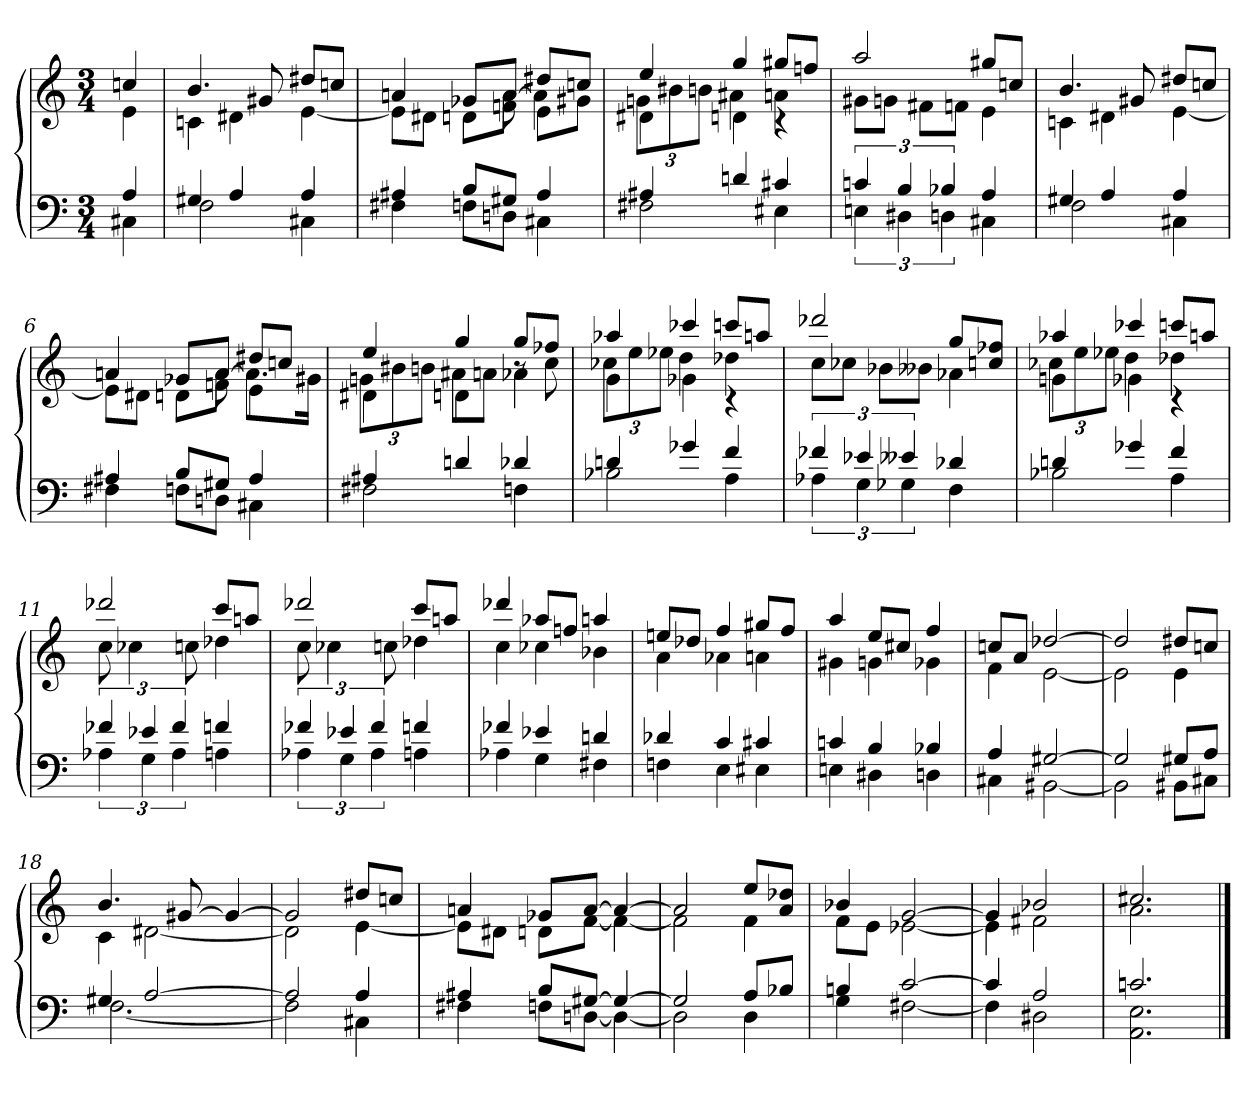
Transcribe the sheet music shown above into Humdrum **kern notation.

**kern	**kern
*part1	*part1
*staff2	*staff1
*clefF4	*clefG2
*k[]	*k[]
*M3/4	*M3/4
=	=
*^	*^
4A	4C#X	4ccn	4e
=1	=1	=1	=1
4G#X	2F	4.b	4cn
4A	.	.	4d#X
.	.	8g#X	.
4A	4C#X	8dd#XL	[4e
.	.	8ccnJ	.
=2	=2	=2	=2
*	*	*	*^
4A#X	4F#X	4an	8eL]	4ryy
.	.	.	8d#XJ	.
8BL	8FnL	8g-XL	8dnL	8ryy
8G#XJ	8DnJ	8aJ	8fnJ	[8a\
4A#	4C#X	8dd#XL	8eL	4a\]
.	.	8ccnJ	8g#XJ	.
=3	=3	=3	=3	=3
4A#X	2F#X	4ee	4d#X	12gn\L
.	.	.	.	12b#X\
.	.	.	.	12bn\J
4dn	.	4gg	4dn	4a#X\
4c#X	4E#X	8gg#XL	4rc	4an\
.	.	8ffnJ	.	.
*	*	*	*v	*v
=4	=4	=4	=4
6cn	6En	2aa	8g#XL
.	.	.	8gnJ
6B	6D#X	.	.
.	.	.	8f#XL
6B-X	6Dn	.	.
.	.	.	8fnJ
4A	4C#X	8gg#XL	4e
.	.	8ccnJ	.
=5	=5	=5	=5
4G#X	2F	4.b	4cn
4A	.	.	4d#X
.	.	8g#X	.
4A	4C#X	8dd#XL	[4e
.	.	8ccnJ	.
=6	=6	=6	=6
*	*	*	*^
4A#X	4F#X	4an	8eL]	4ryy
.	.	.	8d#XJ	.
8BL	8FnL	8g-XL	8dnL	8ryy
8G#XJ	8DnJ	8aJ	8fnJ	[8a\
4A#	4C#X	8dd#XL	4e	8.a\L]
.	.	8ccnJ	.	.
.	.	.	.	16g#X\Jk
=7	=7	=7	=7	=7
4A#X	2F#X	4ee	4d#X	12gn\L
.	.	.	.	12b#X\
.	.	.	.	12bn\J
4dn	.	4gg	4dn	8a#X\L
.	.	.	.	8an\J
4d-X	4Fn	8ggL	4a-X	8r
.	.	8ff-XJ	.	8cc\
=8	=8	=8	=8	=8
4dn	2B-X	4aa-X	4g	12cc-X\L
.	.	.	.	12ee\
.	.	.	.	12ee-X\J
4g-X	.	4ccc-X	4g-X	4dd\
4f	4A	8cccnL	4rc	4dd-X\
.	.	8aanJ	.	.
*	*	*	*v	*v
=9	=9	=9	=9
6f-X	6A-X	2ddd-X	8ccL
.	.	.	8cc-XJ
6e-X	6G	.	.
.	.	.	8b-XL
6e--X	6G-X	.	.
.	.	.	8b--XJ
4d-X	4F	8ggL	4a-X
.	.	8ccn 8ff-XJ	.
=10	=10	=10	=10
*	*	*	*^
4dn	2B-X	4aa-X	4gn	12cc-X\L
.	.	.	.	12ee\
.	.	.	.	12ee-X\J
4g-X	.	4ccc-X	4g-X	4dd\
4f	4A	8cccnL	4rc	4dd-X\
.	.	8aanJ	.	.
*	*	*	*v	*v
=11	=11	=11	=11
6f-X	6A-X	2ddd-X	8cc
.	.	.	4cc-X
6e-X	6G	.	.
6f-	6A-	.	.
.	.	.	8ccn
4fn	4An	8cccL	4dd-X
.	.	8aanJ	.
=12	=12	=12	=12
6f-X	6A-X	2ddd-X	8cc
.	.	.	4cc-X
6e-X	6G	.	.
6f-	6A-	.	.
.	.	.	8ccn
4fn	4An	8cccL	4dd-X
.	.	8aanJ	.
=13	=13	=13	=13
4f-X	4A-X	4ddd-X	4cc
4e-X	4G	8aa-XL	4cc-X
.	.	8ffnJ	.
4dn	4F#X	4aan	4b-X
=14	=14	=14	=14
4d-X	4Fn	8eenL	4a
.	.	8dd-XJ	.
4c	4E	4ff	4a-X
4c#X	4E#X	8gg#XL	4an
.	.	8ffJ	.
=15	=15	=15	=15
4cn	4En	4aa	4g#X
4B	4D#X	8eeL	4gn
.	.	8cc#XJ	.
4B-X	4Dn	4ff	4g-X
=16	=16	=16	=16
4A	4C#X	8ccnL	4f
.	.	8aJ	.
[2G#X	[2BB#X	[2dd-X	[2e
=17	=17	=17	=17
2G#]	2BB#]	2dd-]	2e]
8G#XL	8BB#XL	8dd#XL	4e
8AJ	8C#XJ	8ccnJ	.
=18	=18	=18	=18
4G#X	[2.F	4.b	4c
[2A	.	.	[2d#X
.	.	[8g#X	.
.	.	4g#_	.
=19	=19	=19	=19
2A]	2F]	2g#]	2d#]
4A	4C#X	8dd#XL	[4e
.	.	8ccnJ	.
=20	=20	=20	=20
4A#X	4F#X	4an	8eL]
.	.	.	8d#XJ
8BL	8FnL	8g-XL	8dnL
[8G#XJ	[8DnJ	[8aJ	[8fJ
4G#_	4D_	4a_	4f_
=21	=21	=21	=21
2G#]	2D]	2a]	2f]
8AL	4D	8eeL	4f
8B-XJ	.	8a 8dd-XJ	.
=22	=22	=22	=22
4Bn	4G	4b-X	8fL
.	.	.	8eJ
[2c	[2F#X	[2g	[2e-X
=23	=23	=23	=23
4c]	4F#]	4g]	4e-]
2A	2D#X	2b-X	2f#X
=24	=24	=24	=24
2.cn	2.AA 2.E	2.cc#X	2.a
*v	*v	*	*
*	*v	*v
==	==
*-	*-
